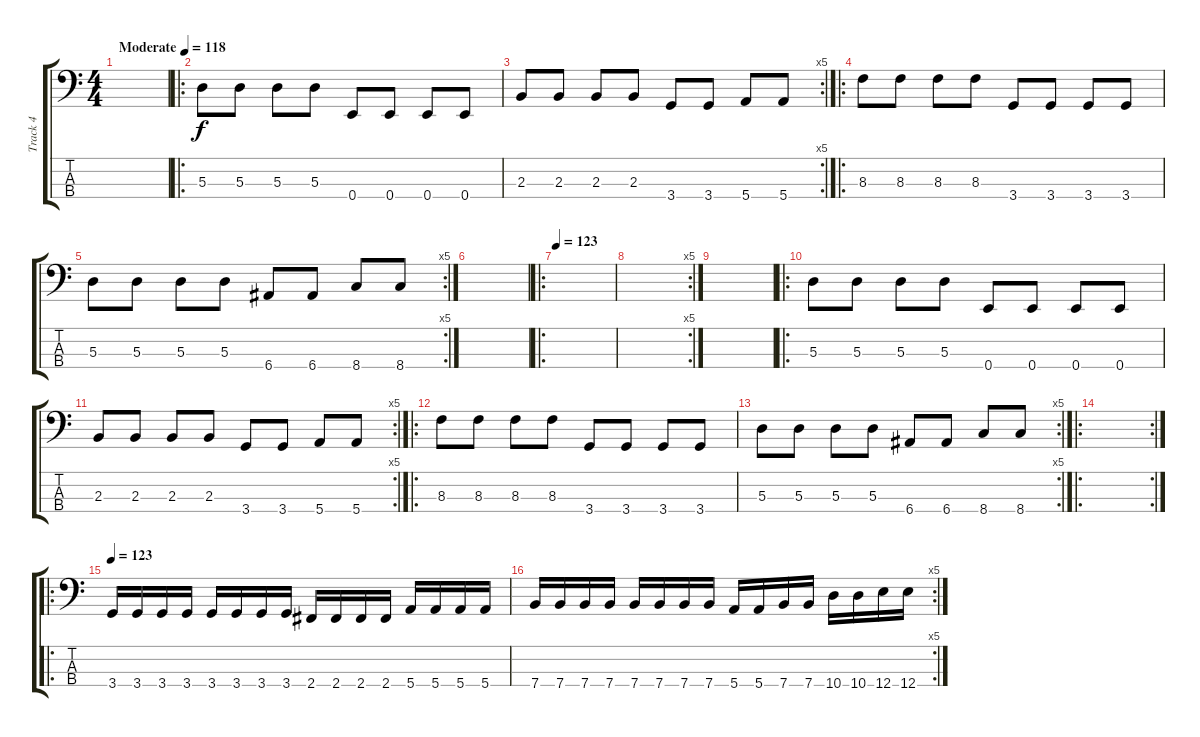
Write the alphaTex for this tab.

\track ("Track 4" "Track 4") {instrument electricbassfinger}
\staff {score tabs}
\tuning (G2 D2 A1 E1) {hide}
\ts (4 4)
\tempo (118 "Moderate")
\clef f4
\ks c
|
\ro
5.3.8 5.3.8 5.3.8 5.3.8 0.4.8 0.4.8 0.4.8 0.4.8 |
\rc 5
2.3.8 2.3.8 2.3.8 2.3.8 3.4.8 3.4.8 5.4.8 5.4.8 |
\ro
8.3.8 8.3.8 8.3.8 8.3.8 3.4.8 3.4.8 3.4.8 3.4.8 |
\rc 5
5.3.8 5.3.8 5.3.8 5.3.8 6.4.8 6.4.8 8.4.8 8.4.8 |
|
\ro
\tempo 123
|
\rc 5
|
|
\ro
5.3.8 5.3.8 5.3.8 5.3.8 0.4.8 0.4.8 0.4.8 0.4.8 |
\rc 5
2.3.8 2.3.8 2.3.8 2.3.8 3.4.8 3.4.8 5.4.8 5.4.8 |
\ro
8.3.8 8.3.8 8.3.8 8.3.8 3.4.8 3.4.8 3.4.8 3.4.8 |
\rc 5
5.3.8 5.3.8 5.3.8 5.3.8 6.4.8 6.4.8 8.4.8 8.4.8 |
\ro
\rc 2
|
\ro
\tempo 123
3.4.16 3.4.16 3.4.16 3.4.16 3.4.16 3.4.16 3.4.16 3.4.16 2.4.16 2.4.16 2.4.16 2.4.16 5.4.16 5.4.16 5.4.16 5.4.16 |
\rc 5
7.4.16 7.4.16 7.4.16 7.4.16 7.4.16 7.4.16 7.4.16 7.4.16 5.4.16 5.4.16 7.4.16 7.4.16 10.4.16 10.4.16 12.4.16 12.4.16
